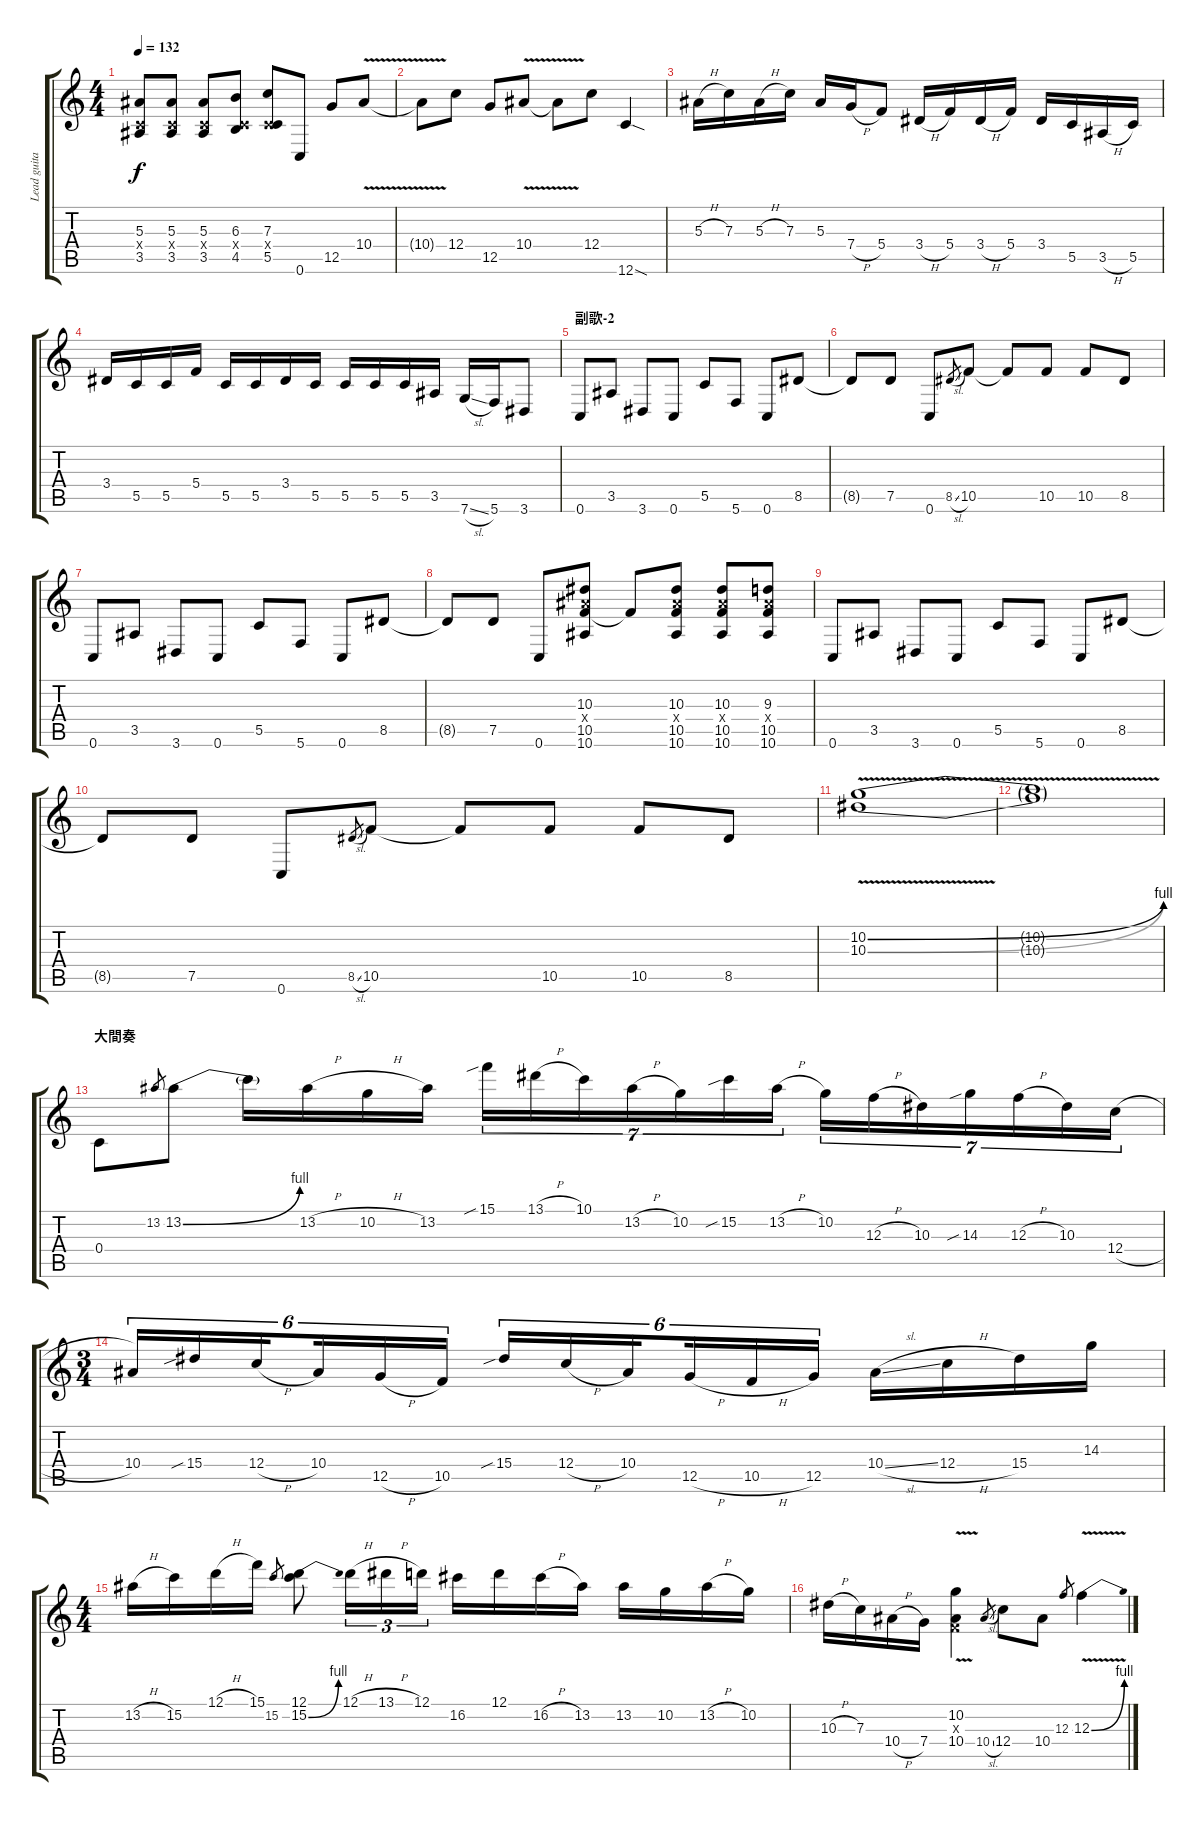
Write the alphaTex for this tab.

\track ("Lead guitar" "Lead guita") {instrument overdrivenguitar}
\staff {score tabs}
\tuning (D4 A3 F3 C3 G2 C2) {hide}
\ts (4 4)
\tempo 132
\clef g2
\ks c
(5.3 0.4{x} 3.5).8{dy f} (5.3 0.4{x} 3.5).8 (5.3 0.4{x} 3.5).8 (6.3 0.4{x} 4.5).8 (7.3 0.4{x} 5.5).8 0.6.8 12.5.8 10.4{v}.8 |
10.4{t}.8 12.4.8 12.5.8 10.4{v}.8 10.4{t}.8 12.4.8 12.6{sod}.4 |
5.3{h}.16 7.3.16 5.3{h}.16 7.3.16 5.3.16 7.4{h}.16 5.4.8 3.4{h}.16 5.4.16 3.4{h}.16 5.4.16 3.4.16 5.5.16 3.5{h}.16 5.5.16 |
3.4.16 5.5.16 5.5.16 5.4.16 5.5.16 5.5.16 3.4.16 5.5.16 5.5.16 5.5.16 5.5.16 3.5.16 7.6{sl}.16 5.6.16 3.6.8 |
\section ("" "副歌-2")
0.6.8 3.5.8 3.6.8 0.6.8 5.5.8 5.6.8 0.6.8 8.5.8 |
8.5{t}.8 7.5.8 0.6.8 8.5{sl}.8{gr} 10.5.8 10.5{t}.8 10.5.8 10.5.8 8.5.8 |
0.6.8 3.5.8 3.6.8 0.6.8 5.5.8 5.6.8 0.6.8 8.5.8 |
8.5{t}.8 7.5.8 0.6.8 (10.3 10.4{x} 10.5 10.6).8 10.5{t}.8 (10.3 10.4{x} 10.5 10.6).8 (10.3 10.4{x} 10.5 10.6).8 (9.3 10.4{x} 10.5 10.6).8 |
0.6.8 3.5.8 3.6.8 0.6.8 5.5.8 5.6.8 0.6.8 8.5.8 |
8.5{t}.8 7.5.8 0.6.8 8.5{sl}.8{gr} 10.5.8 10.5{t}.8 10.5.8 10.5.8 8.5.8 |
(10.2{be (bend 0 0 60 4) v} 10.3{be (bend 0 0 60 4)}).1 |
(10.2{t} 10.3{t}).1 |
\section ("" "大間奏")
0.4.8 13.2.8{gr} 13.2{be (bend 0 0 60 4)}.8 13.2{t}.16 13.2{h}.16 10.2{h}.16 13.2.16 15.1{sib}.16{tu (7 4)} 13.1{h}.16{tu (7 4)} 10.1.16{tu (7 4)} 13.2{h}.16{tu (7 4)} 10.2.16{tu (7 4)} 15.2{sib}.16{tu (7 4)} 13.2{h}.16{tu (7 4)} 10.2.16{tu (7 4)} 12.3{h}.16{tu (7 4)} 10.3.16{tu (7 4)} 14.3{sib}.16{tu (7 4)} 12.3{h}.16{tu (7 4)} 10.3.16{tu (7 4)} 12.4{h}.16{tu (7 4)} |
\ts (3 4)
10.4.16{tu (6 4)} 15.4{sib}.16{tu (6 4)} 12.4{h}.16{tu (6 4) beam splitsecondary} 10.4.16{tu (6 4)} 12.5{h}.16{tu (6 4)} 10.5.16{tu (6 4)} 15.4{sib}.16{tu (6 4)} 12.4{h}.16{tu (6 4)} 10.4.16{tu (6 4) beam splitsecondary} 12.5{h}.16{tu (6 4)} 10.5{h}.16{tu (6 4)} 12.5.16{tu (6 4)} 10.4{sl}.16 12.4{h}.16 15.4.16 14.3.16 |
\ts (4 4)
13.2{h}.16 15.2.16 12.1{h}.16 15.1.16 15.2.8{gr} (12.1 15.2{be (bend 0 0 60 4)}).8 12.1{h}.16{tu (3 2)} 13.1{h}.16{tu (3 2)} 12.1.16{tu (3 2)} 16.2.16 12.1.16 16.2{h}.16 13.2.16 13.2.16 10.2.16 13.2{h}.16 10.2.16 |
10.3{h}.16 7.3.16 10.4{h}.16 7.4.16 (10.2{v} 0.3{x} 10.4).4 10.4{sl}.8{gr} 12.4.8 10.4.8 12.3.8{gr} 12.3{be (bend 0 0 60 4) v}.4
